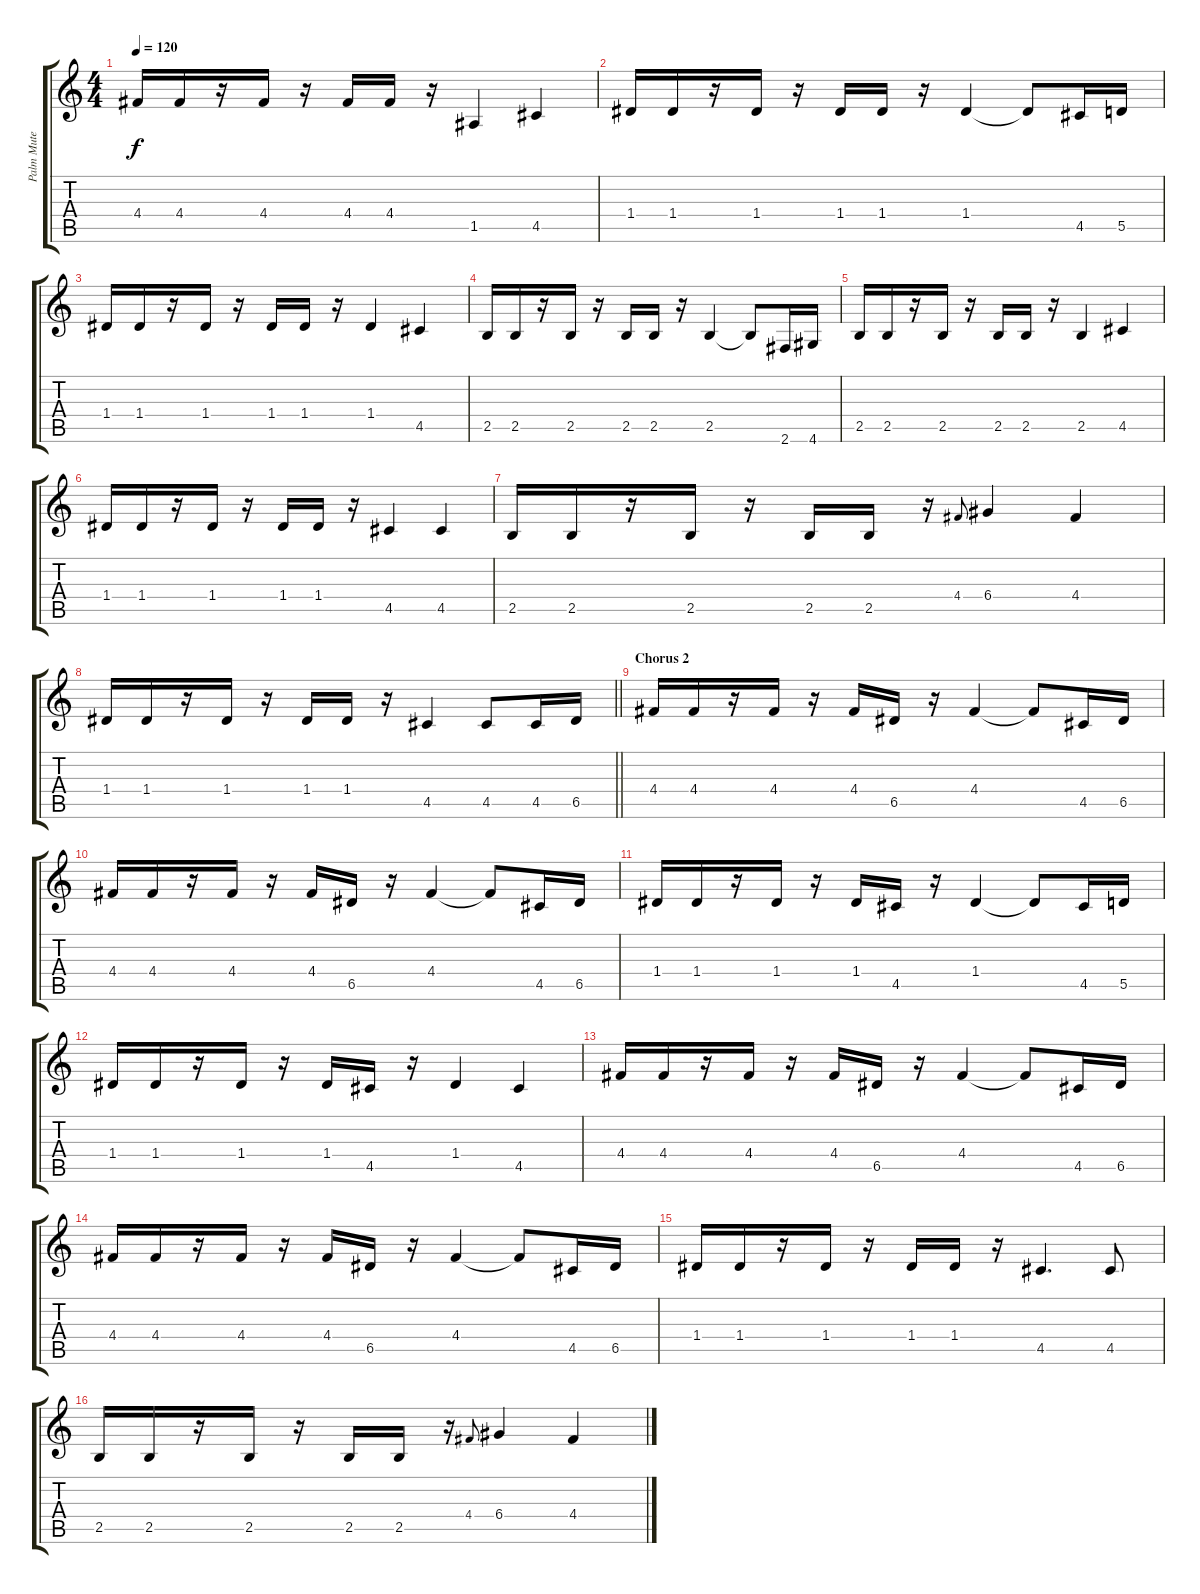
\track ("Palm Mute Guitar" "Palm Mute ") {instrument electricguitarmuted}
\staff {score tabs}
\tuning (E4 B3 G3 D3 A2 E2) {hide}
\ts (4 4)
\tempo 120
\clef g2
\ks c
4.4.16{dy f} 4.4.16 r.16 4.4.16 r.16 4.4.16 4.4.16 r.16 1.5.4 4.5.4 |
1.4.16 1.4.16 r.16 1.4.16 r.16 1.4.16 1.4.16 r.16 1.4.4 1.4{t}.8 4.5.16 5.5.16 |
1.4.16 1.4.16 r.16 1.4.16 r.16 1.4.16 1.4.16 r.16 1.4.4 4.5.4 |
2.5.16 2.5.16 r.16 2.5.16 r.16 2.5.16 2.5.16 r.16 2.5.4 2.5{t}.8 2.6.16 4.6.16 |
2.5.16 2.5.16 r.16 2.5.16 r.16 2.5.16 2.5.16 r.16 2.5.4 4.5.4 |
1.4.16 1.4.16 r.16 1.4.16 r.16 1.4.16 1.4.16 r.16 4.5.4 4.5.4 |
2.5.16 2.5.16 r.16 2.5.16 r.16 2.5.16 2.5.16 r.16 4.4.8{gr onbeat} 6.4.4 4.4.4 |
\barLineRight lightlight
1.4.16 1.4.16 r.16 1.4.16 r.16 1.4.16 1.4.16 r.16 4.5.4 4.5.8 4.5.16 6.5.16 |
\section ("" "Chorus 2")
4.4.16 4.4.16 r.16 4.4.16 r.16 4.4.16 6.5.16 r.16 4.4.4 4.4{t}.8 4.5.16 6.5.16 |
4.4.16 4.4.16 r.16 4.4.16 r.16 4.4.16 6.5.16 r.16 4.4.4 4.4{t}.8 4.5.16 6.5.16 |
1.4.16 1.4.16 r.16 1.4.16 r.16 1.4.16 4.5.16 r.16 1.4.4 1.4{t}.8 4.5.16 5.5.16 |
1.4.16 1.4.16 r.16 1.4.16 r.16 1.4.16 4.5.16 r.16 1.4.4 4.5.4 |
4.4.16 4.4.16 r.16 4.4.16 r.16 4.4.16 6.5.16 r.16 4.4.4 4.4{t}.8 4.5.16 6.5.16 |
4.4.16 4.4.16 r.16 4.4.16 r.16 4.4.16 6.5.16 r.16 4.4.4 4.4{t}.8 4.5.16 6.5.16 |
1.4.16 1.4.16 r.16 1.4.16 r.16 1.4.16 1.4.16 r.16 4.5.4{d} 4.5.8 |
2.5.16 2.5.16 r.16 2.5.16 r.16 2.5.16 2.5.16 r.16 4.4.8{gr onbeat} 6.4.4 4.4.4
